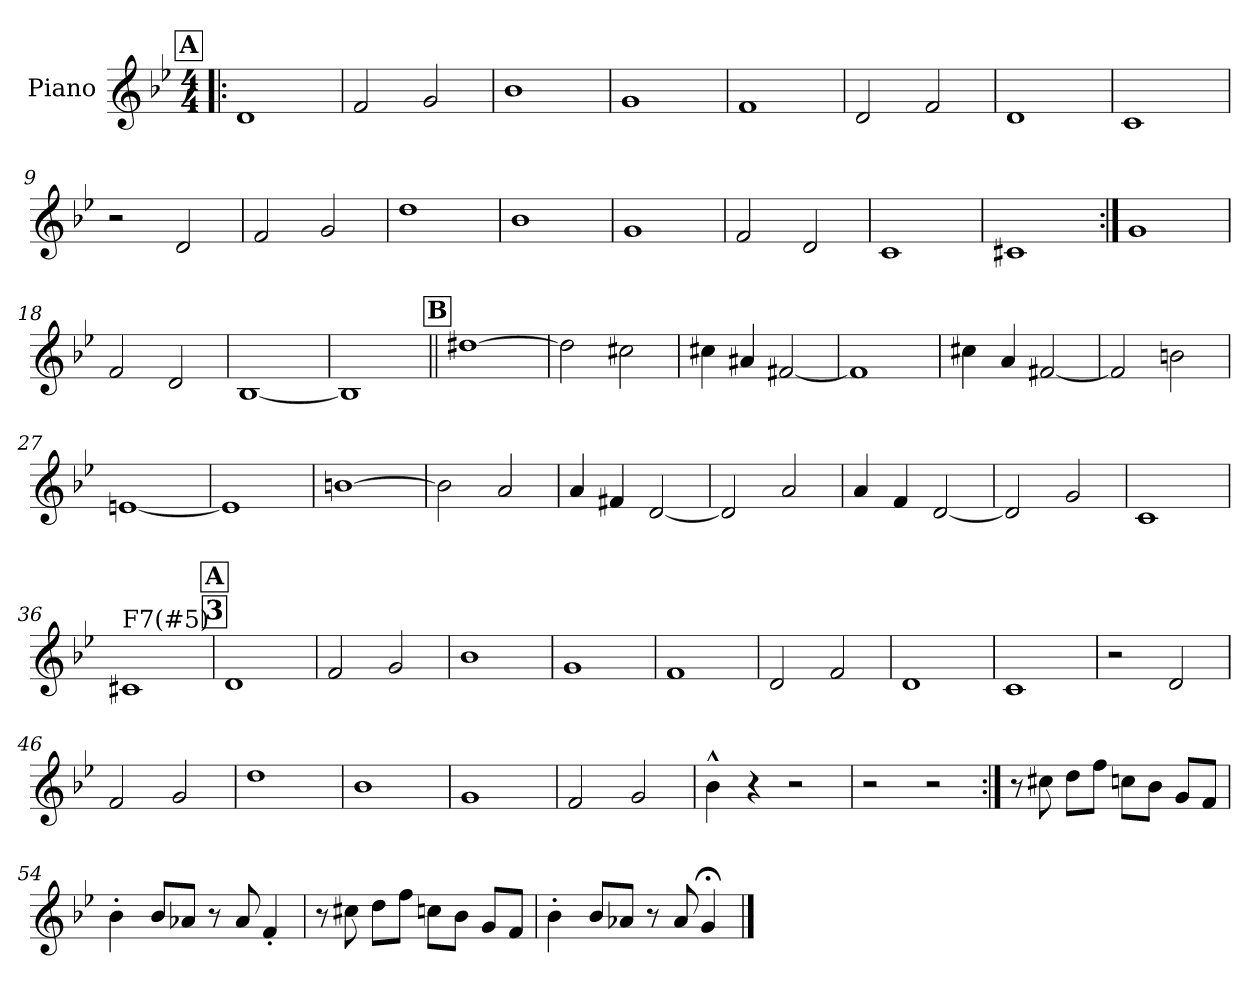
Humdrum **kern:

**kern
*part1
*staff1
*I"Piano
*I'Pno.
*clefG2
*k[b-e-]
*M4/4
!!LO:REH:place=s1:a:fs=14:t=A
=1!|:
1d
=2
2f/
2g/
=3
1b-
=4
1g
=5
1f
=6
2d/
2f/
=7
1d
=8
1c
!!LO:LB:g=z
=9
2r
2d/
=10
2f/
2g/
=11
1dd
=12
1b-
=13
1g
=14
2f/
2d/
=15
1c
=16
1c#X
=17:|!
1g
=18
2f/
2d/
=19
[1B-
=20
1B-]
!!LO:LB:g=z
!!LO:REH:place=s1:a:fs=14:t=B
=21||
[1dd#X
=22
2dd#\]
2cc#X\
=23
4cc#X\
4a#X/
[2f#X/
=24
1f#]
=25
4cc#X\
4a/
[2f#X/
=26
2f#/]
2bn\
=27
[1en
=28
1e]
!!LO:LB:g=z
=29
[1bn
=30
2b\]
2a/
=31
4a/
4f#X/
[2d/
=32
2d/]
2a/
=33
4a/
4f/
[2d/
=34
2d/]
2g/
=35
1c
=36
!LO:TX:a:t=F7(#5)
1c#X
!!LO:LB:g=z
!!LO:REH:place=s1:a:t=3
!!LO:REH:place=s1:a:fs=14:t=A
=37
1d
=38
2f/
2g/
=39
1b-
=40
1g
=41
1f
=42
2d/
2f/
=43
1d
=44
1c
!!LO:LB:g=z
=45
2r
2d/
=46
2f/
2g/
=47
1dd
=48
1b-
=49
1g
=50
2f/
2g/
=51
4b-^^\
4r
2r
=52
2r
2r
!!LO:LB:g=z
=53:|!
8r
8cc#X\
8dd\L
8ff\J
8ccn\L
8b-\J
8g/L
8f/J
=54
4b-'\
8b-/L
8a-X/J
8r
8a-/
4f'/
=55
8r
8cc#X\
8dd\L
8ff\J
8ccn\L
8b-\J
8g/L
8f/J
=56
4b-'\
8b-/L
8a-X/J
8r
8a-/
4g;</
==
*-
